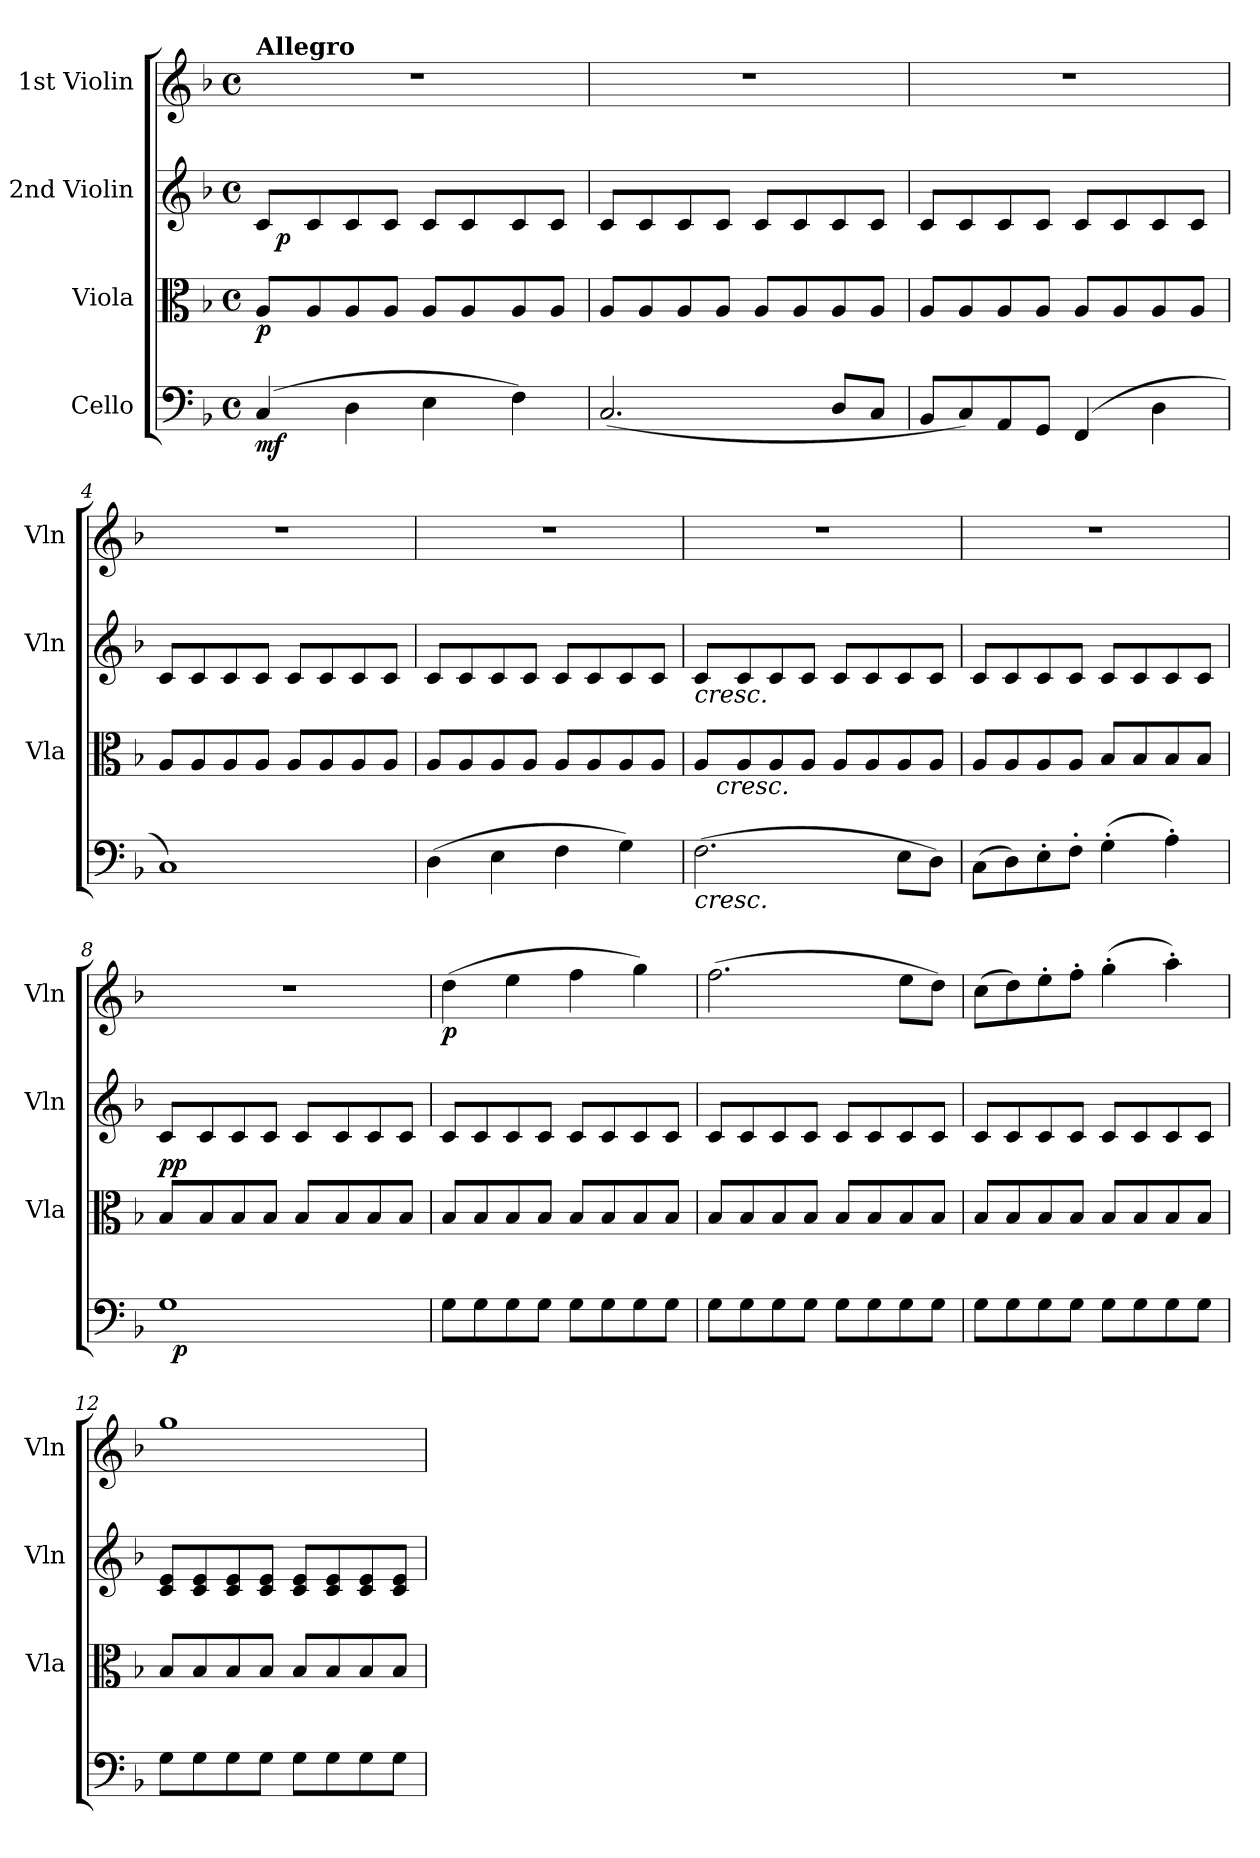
**kern	**dynam	**kern	**dynam	**kern	**dynam	**kern	**dynam
*part4	*part4	*part3	*part3	*part2	*part2	*part1	*part1
*staff4	*staff4	*staff3	*staff3	*staff2	*staff2	*staff1	*staff1
*I"Cello	*	*I"Viola	*	*I"2nd Violin	*	*I"1st Violin	*
*	*	*I'Vla	*	*I'Vln	*	*I'Vln	*
*clefF4	*	*clefC3	*	*clefG2	*	*clefG2	*
*k[b-]	*	*k[b-]	*	*k[b-]	*	*k[b-]	*
*F:	*	*F:	*	*F:	*	*F:	*
*M4/4	*	*M4/4	*	*M4/4	*	*M4/4	*
*met(c)	*	*met(c)	*	*met(c)	*	*met(c)	*
=1	=1	=1	=1	=1	=1	=1	=1
!	!	!	!	!	!	!LO:TX:a:B:t=Allegro	!
!	!LO:DY:b	!	!LO:DY:b	!	!	!	!
*	*	*	*	*^	*	*	*
(4C/	mf	8A/L	p	8c/L	24ryy	.	1r	.
!	!	!	!	!	!	!LO:DY:b	!	!
.	.	.	.	.	3%2ryy	p	.	.
.	.	8A/	.	8c/	.	.	.	.
4D!\	.	8A/	.	8c/	.	.	.	.
.	.	8A/J	.	8c/J	.	.	.	.
4E\	.	8A/L	.	8c/L	.	.	.	.
.	.	8A/	.	8c/	.	.	.	.
.	.	.	.	.	6..ryy	.	.	.
4F\)	.	8A/	.	8c/	.	.	.	.
.	.	8A/J	.	8c/J	.	.	.	.
*	*	*	*	*v	*v	*	*	*
=2	=2	=2	=2	=2	=2	=2	=2
(2.C/	.	8A/L	.	8c/L	.	1r	.
.	.	8A/	.	8c/	.	.	.
.	.	8A/	.	8c/	.	.	.
.	.	8A/J	.	8c/J	.	.	.
.	.	8A/L	.	8c/L	.	.	.
.	.	8A/	.	8c/	.	.	.
8D/L	.	8A/	.	8c/	.	.	.
8C/J	.	8A/J	.	8c/J	.	.	.
=3	=3	=3	=3	=3	=3	=3	=3
8BB-/L	.	8A/L	.	8c/L	.	1r	.
8C/)	.	8A/	.	8c/	.	.	.
8AA/	.	8A/	.	8c/	.	.	.
8GG/J	.	8A/J	.	8c/J	.	.	.
(4FF/	.	8A/L	.	8c/L	.	.	.
.	.	8A/	.	8c/	.	.	.
4D\	.	8A/	.	8c/	.	.	.
.	.	8A/J	.	8c/J	.	.	.
=4	=4	=4	=4	=4	=4	=4	=4
1C)	.	8A/L	.	8c/L	.	1r	.
.	.	8A/	.	8c/	.	.	.
.	.	8A/	.	8c/	.	.	.
.	.	8A/J	.	8c/J	.	.	.
.	.	8A/L	.	8c/L	.	.	.
.	.	8A/	.	8c/	.	.	.
.	.	8A/	.	8c/	.	.	.
.	.	8A/J	.	8c/J	.	.	.
=5	=5	=5	=5	=5	=5	=5	=5
(4D\	.	8A/L	.	8c/L	.	1r	.
.	.	8A/	.	8c/	.	.	.
4E\	.	8A/	.	8c/	.	.	.
.	.	8A/J	.	8c/J	.	.	.
4F\	.	8A/L	.	8c/L	.	.	.
.	.	8A/	.	8c/	.	.	.
4G\)	.	8A/	.	8c/	.	.	.
.	.	8A/J	.	8c/J	.	.	.
=6	=6	=6	=6	=6	=6	=6	=6
!	!	!	!	!LO:TX:b:i:t=cresc.	!	!	!
!LO:TX:b:i:t=cresc.	!	!	!	!	!	!	!
*	*	*^	*	*	*	*	*
(2.F\	.	8A/L	16ryy	.	8c/L	.	1r	.
!	!	!	!LO:TX:b:i:t=cresc.	!	!	!	!	!
.	.	.	2...ryy	.	.	.	.	.
.	.	8A/	.	.	8c/	.	.	.
.	.	8A/	.	.	8c/	.	.	.
.	.	8A/J	.	.	8c/J	.	.	.
.	.	8A/L	.	.	8c/L	.	.	.
.	.	8A/	.	.	8c/	.	.	.
8E\L	.	8A/	.	.	8c/	.	.	.
8D\J)	.	8A/J	.	.	8c/J	.	.	.
*	*	*v	*v	*	*	*	*	*
=7	=7	=7	=7	=7	=7	=7	=7
(8C\L	.	8A/L	.	8c/L	.	1r	.
8D\)	.	8A/	.	8c/	.	.	.
8E'>\	.	8A/	.	8c/	.	.	.
8F'>\J	.	8A/J	.	8c/J	.	.	.
(4G'>\	.	8B-/L	.	8c/L	.	.	.
.	.	8B-/	.	8c/	.	.	.
4A'>\)	.	8B-/	.	8c/	.	.	.
.	.	8B-/J	.	8c/J	.	.	.
!!LO:LB:g=z
=8	=8	=8	=8	=8	=8	=8	=8
!	!	!	!LO:DY:a	!	!	!	!
!	!	!	!LO:DY:n=1:b	!	!	!	!
*^	*	*	*	*	*	*	*
1G	32ryy	.	8B-/L	p p	8c/L	.	1r	.
!	!	!LO:DY:b	!	!	!	!	!	!
.	2ryy	p	.	.	.	.	.	.
.	.	.	8B-/	.	8c/	.	.	.
.	.	.	8B-/	.	8c/	.	.	.
.	.	.	8B-/J	.	8c/J	.	.	.
.	.	.	8B-/L	.	8c/L	.	.	.
.	4...ryy	.	.	.	.	.	.	.
.	.	.	8B-/	.	8c/	.	.	.
.	.	.	8B-/	.	8c/	.	.	.
.	.	.	8B-/J	.	8c/J	.	.	.
=9	=9	=9	=9	=9	=9	=9	=9	=9
!	!	!	!	!	!	!	!	!LO:DY:b
*v	*v	*	*	*	*	*	*	*
8G\L	.	8B-/L	.	8c/L	.	(4dd\	p
8G\	.	8B-/	.	8c/	.	.	.
8G\	.	8B-/	.	8c/	.	4ee\	.
8G\J	.	8B-/J	.	8c/J	.	.	.
8G\L	.	8B-/L	.	8c/L	.	4ff\	.
8G\	.	8B-/	.	8c/	.	.	.
8G\	.	8B-/	.	8c/	.	4gg\)	.
8G\J	.	8B-/J	.	8c/J	.	.	.
=10	=10	=10	=10	=10	=10	=10	=10
8G\L	.	8B-/L	.	8c/L	.	(2.ff\	.
8G\	.	8B-/	.	8c/	.	.	.
8G\	.	8B-/	.	8c/	.	.	.
8G\J	.	8B-/J	.	8c/J	.	.	.
8G\L	.	8B-/L	.	8c/L	.	.	.
8G\	.	8B-/	.	8c/	.	.	.
8G\	.	8B-/	.	8c/	.	8ee\L	.
8G\J	.	8B-/J	.	8c/J	.	8dd\J)	.
=11	=11	=11	=11	=11	=11	=11	=11
8G\L	.	8B-/L	.	8c/L	.	(8cc\L	.
8G\	.	8B-/	.	8c/	.	8dd\)	.
8G\	.	8B-/	.	8c/	.	8ee'>\	.
8G\J	.	8B-/J	.	8c/J	.	8ff'>\J	.
8G\L	.	8B-/L	.	8c/L	.	(4gg'>\	.
8G\	.	8B-/	.	8c/	.	.	.
8G\	.	8B-/	.	8c/	.	4aa'>\)	.
8G\J	.	8B-/J	.	8c/J	.	.	.
=12	=12	=12	=12	=12	=12	=12	=12
8G\L	.	8B-/L	.	8c/ 8e/L	.	1gg	.
8G\	.	8B-/	.	8c/ 8e/	.	.	.
8G\	.	8B-/	.	8c/ 8e/	.	.	.
8G\J	.	8B-/J	.	8c/ 8e/J	.	.	.
8G\L	.	8B-/L	.	8c/ 8e/L	.	.	.
8G\	.	8B-/	.	8c/ 8e/	.	.	.
8G\	.	8B-/	.	8c/ 8e/	.	.	.
8G\J	.	8B-/J	.	8c/ 8e/J	.	.	.
=	=	=	=	=	=	=	=
*-	*-	*-	*-	*-	*-	*-	*-
